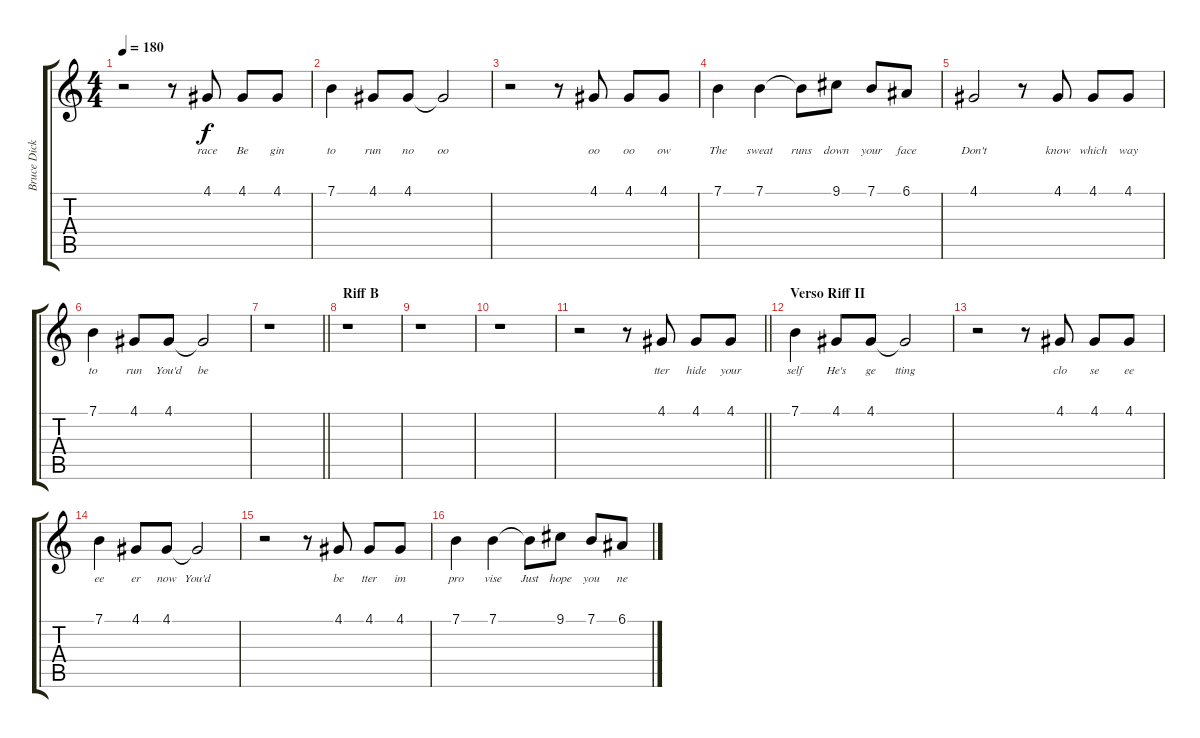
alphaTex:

\track ("Bruce Dickinson" "Bruce Dick") {instrument lead2sawtooth}
\staff {score tabs}
\tuning (E4 B3 G3 D3 A2 E2) {hide}
\ts (4 4)
\tempo 180
\clef g2
\ks c
r.2{dy f} r.8 4.1.8{lyrics (0 "race") lyrics (1 "") lyrics (2 "") lyrics (3 "") lyrics (4 "")} 4.1.8{lyrics (0 "Be") lyrics (1 "") lyrics (2 "") lyrics (3 "") lyrics (4 "")} 4.1.8{lyrics (0 "gin") lyrics (1 "") lyrics (2 "") lyrics (3 "") lyrics (4 "")} |
7.1.4{lyrics (0 "to") lyrics (1 "") lyrics (2 "") lyrics (3 "") lyrics (4 "")} 4.1.8{lyrics (0 "run") lyrics (1 "") lyrics (2 "") lyrics (3 "") lyrics (4 "")} 4.1.8{lyrics (0 "no") lyrics (1 "") lyrics (2 "") lyrics (3 "") lyrics (4 "")} 4.1{t}.2{lyrics (0 "oo") lyrics (1 "") lyrics (2 "") lyrics (3 "") lyrics (4 "")} |
r.2 r.8 4.1.8{lyrics (0 "oo") lyrics (1 "") lyrics (2 "") lyrics (3 "") lyrics (4 "")} 4.1.8{lyrics (0 "oo") lyrics (1 "") lyrics (2 "") lyrics (3 "") lyrics (4 "")} 4.1.8{lyrics (0 "ow") lyrics (1 "") lyrics (2 "") lyrics (3 "") lyrics (4 "")} |
7.1.4{lyrics (0 "The") lyrics (1 "") lyrics (2 "") lyrics (3 "") lyrics (4 "")} 7.1.4{lyrics (0 "sweat") lyrics (1 "") lyrics (2 "") lyrics (3 "") lyrics (4 "")} 7.1{t}.8{lyrics (0 "runs") lyrics (1 "") lyrics (2 "") lyrics (3 "") lyrics (4 "")} 9.1.8{lyrics (0 "down") lyrics (1 "") lyrics (2 "") lyrics (3 "") lyrics (4 "")} 7.1.8{lyrics (0 "your") lyrics (1 "") lyrics (2 "") lyrics (3 "") lyrics (4 "")} 6.1.8{lyrics (0 "face") lyrics (1 "") lyrics (2 "") lyrics (3 "") lyrics (4 "")} |
4.1.2{lyrics (0 "Don't") lyrics (1 "") lyrics (2 "") lyrics (3 "") lyrics (4 "")} r.8 4.1.8{lyrics (0 "know") lyrics (1 "") lyrics (2 "") lyrics (3 "") lyrics (4 "")} 4.1.8{lyrics (0 "which") lyrics (1 "") lyrics (2 "") lyrics (3 "") lyrics (4 "")} 4.1.8{lyrics (0 "way") lyrics (1 "") lyrics (2 "") lyrics (3 "") lyrics (4 "")} |
7.1.4{lyrics (0 "to") lyrics (1 "") lyrics (2 "") lyrics (3 "") lyrics (4 "")} 4.1.8{lyrics (0 "run") lyrics (1 "") lyrics (2 "") lyrics (3 "") lyrics (4 "")} 4.1.8{lyrics (0 "You'd") lyrics (1 "") lyrics (2 "") lyrics (3 "") lyrics (4 "")} 4.1{t}.2{lyrics (0 "be") lyrics (1 "") lyrics (2 "") lyrics (3 "") lyrics (4 "")} |
\barLineRight lightlight
r.1 |
\section ("" "Riff B")
r.1 |
r.1 |
r.1 |
\barLineRight lightlight
r.2 r.8 4.1.8{lyrics (0 "tter") lyrics (1 "") lyrics (2 "") lyrics (3 "") lyrics (4 "")} 4.1.8{lyrics (0 "hide") lyrics (1 "") lyrics (2 "") lyrics (3 "") lyrics (4 "")} 4.1.8{lyrics (0 "your") lyrics (1 "") lyrics (2 "") lyrics (3 "") lyrics (4 "")} |
\section ("" "Verso Riff II")
7.1.4{lyrics (0 "self") lyrics (1 "") lyrics (2 "") lyrics (3 "") lyrics (4 "")} 4.1.8{lyrics (0 "He's") lyrics (1 "") lyrics (2 "") lyrics (3 "") lyrics (4 "")} 4.1.8{lyrics (0 "ge") lyrics (1 "") lyrics (2 "") lyrics (3 "") lyrics (4 "")} 4.1{t}.2{lyrics (0 "tting") lyrics (1 "") lyrics (2 "") lyrics (3 "") lyrics (4 "")} |
r.2 r.8 4.1.8{lyrics (0 "clo") lyrics (1 "") lyrics (2 "") lyrics (3 "") lyrics (4 "")} 4.1.8{lyrics (0 "se") lyrics (1 "") lyrics (2 "") lyrics (3 "") lyrics (4 "")} 4.1.8{lyrics (0 "ee") lyrics (1 "") lyrics (2 "") lyrics (3 "") lyrics (4 "")} |
7.1.4{lyrics (0 "ee") lyrics (1 "") lyrics (2 "") lyrics (3 "") lyrics (4 "")} 4.1.8{lyrics (0 "er") lyrics (1 "") lyrics (2 "") lyrics (3 "") lyrics (4 "")} 4.1.8{lyrics (0 "now") lyrics (1 "") lyrics (2 "") lyrics (3 "") lyrics (4 "")} 4.1{t}.2{lyrics (0 "You'd") lyrics (1 "") lyrics (2 "") lyrics (3 "") lyrics (4 "")} |
r.2 r.8 4.1.8{lyrics (0 "be") lyrics (1 "") lyrics (2 "") lyrics (3 "") lyrics (4 "")} 4.1.8{lyrics (0 "tter") lyrics (1 "") lyrics (2 "") lyrics (3 "") lyrics (4 "")} 4.1.8{lyrics (0 "im") lyrics (1 "") lyrics (2 "") lyrics (3 "") lyrics (4 "")} |
7.1.4{lyrics (0 "pro") lyrics (1 "") lyrics (2 "") lyrics (3 "") lyrics (4 "")} 7.1.4{lyrics (0 "vise") lyrics (1 "") lyrics (2 "") lyrics (3 "") lyrics (4 "")} 7.1{t}.8{lyrics (0 "Just") lyrics (1 "") lyrics (2 "") lyrics (3 "") lyrics (4 "")} 9.1.8{lyrics (0 "hope") lyrics (1 "") lyrics (2 "") lyrics (3 "") lyrics (4 "")} 7.1.8{lyrics (0 "you") lyrics (1 "") lyrics (2 "") lyrics (3 "") lyrics (4 "")} 6.1.8{lyrics (0 "ne") lyrics (1 "") lyrics (2 "") lyrics (3 "") lyrics (4 "")}
